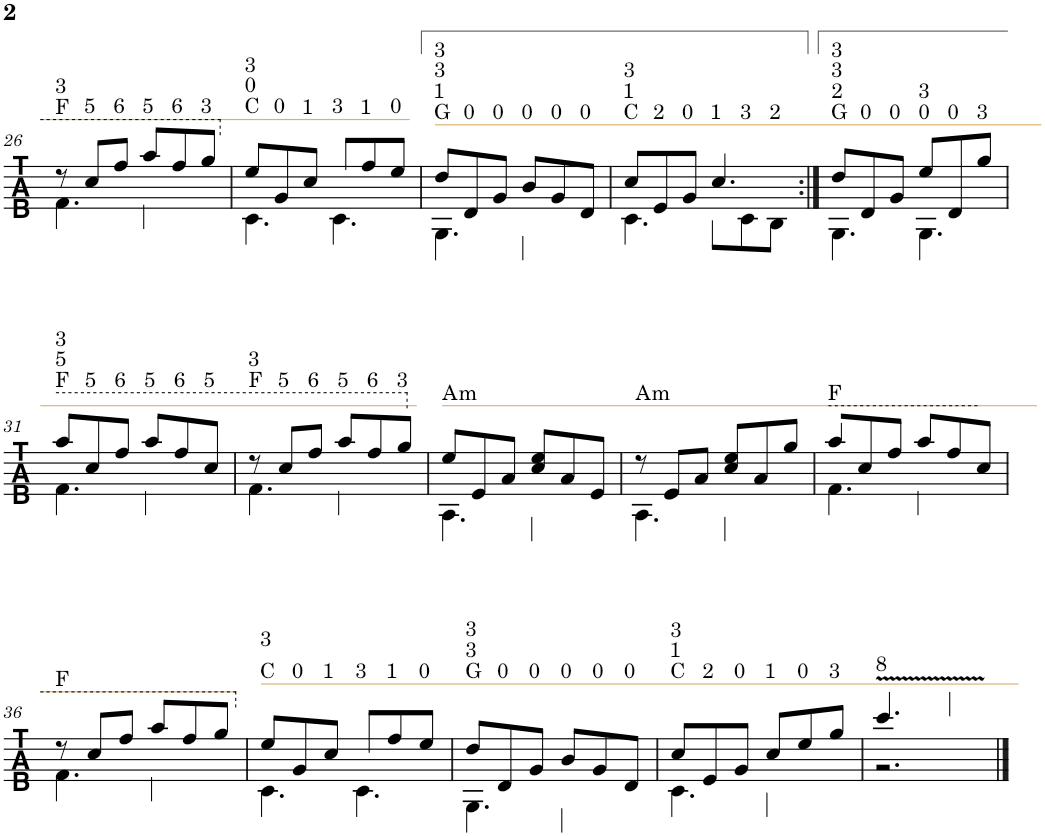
**kern	**harte
*part1	*part1
*staff1	*
*I"Classical Guitar	*
*I'Guitar	*
!!LO:PB:g=z
*	*
*Trd7c12	*
*k[]	*
*M6/8	*
=26	=26
*^	*
!LO:TX:a:t=3	!	!
8r	[4.f\	F:maj
!LO:TX:a:t=5	!	!
8cc/L	.	.
!LO:TX:a:t=6	!	!
8ff/J	.	.
!LO:TX:a:t=5	!	!
8aa/L	4.f\]	.
!LO:TX:a:t=6	!	!
8ff/	.	.
!LO:TX:a:t=3	!	!
8gg/J	.	.
=27	=27	=27
!LO:TX:a:t=0	!	!
!LO:TX:a:t=3	!	!
[8ee/L	4.c\	C:maj
!LO:TX:a:t=0	!	!
8g/	.	.
!LO:TX:a:t=1	!	!
8cc/J	.	.
!LO:TX:a:t=3	!	!
8ee/L]	4.c\	.
!LO:TX:a:t=1	!	!
8ff/	.	.
!LO:TX:a:t=0	!	!
8ee/J	.	.
=28	=28	=28
!LO:TX:a:t=1	!	!
!LO:TX:a:t=3	!	!
!LO:TX:a:t=3	!	!
8dd/L	[4.G\	G:maj
!LO:TX:a:t=0	!	!
8d/	.	.
!LO:TX:a:t=0	!	!
8g/J	.	.
!LO:TX:a:t=0	!	!
8b/L	4.G\]	.
!LO:TX:a:t=0	!	!
8g/	.	.
!LO:TX:a:t=0	!	!
8d/J	.	.
=29	=29	=29
!LO:TX:a:t=1	!	!
!LO:TX:a:t=3	!	!
[8cc/L	[4.c\	C:maj
!LO:TX:a:t=2	!	!
8e/	.	.
!LO:TX:a:t=0	!	!
8g/ 8cc/]J	.	.
!LO:TX:a:t=1	!	!
4.cc/	8c\L]	.
!	!LO:TX:a:t=3	!
.	8c\	.
!	!LO:TX:a:t=2	!
.	8B\J	.
=30:|!	=30:|!	=30:|!
!LO:TX:a:t=2	!	!
!LO:TX:a:t=3	!	!
!LO:TX:a:t=3	!	!
8dd/L	4.G\	G:maj
!LO:TX:a:t=0	!	!
8d/	.	.
!LO:TX:a:t=0	!	!
8g/J	.	.
!LO:TX:a:t=0	!	!
!LO:TX:a:t=3	!	!
8ee/L	4.G\	.
!LO:TX:a:t=0	!	!
8d/	.	.
!LO:TX:a:t=3	!	!
8gg/J	.	.
!!LO:LB:g=z	!!
=31	=31	=31
!LO:TX:a:t=5	!	!
!LO:TX:a:t=3	!	!
8aa/L	[4.f\	F:maj
!LO:TX:a:t=5	!	!
8cc/	.	.
!LO:TX:a:t=6	!	!
8ff/J	.	.
!LO:TX:a:t=5	!	!
8aa/L	4.f\]	.
!LO:TX:a:t=6	!	!
8ff/	.	.
!LO:TX:a:t=5	!	!
8cc/J	.	.
=32	=32	=32
!LO:TX:a:t=3	!	!
8r	[4.f\	F:maj
!LO:TX:a:t=5	!	!
8cc/L	.	.
!LO:TX:a:t=6	!	!
8ff/J	.	.
!LO:TX:a:t=5	!	!
8aa/L	4.f\]	.
!LO:TX:a:t=6	!	!
8ff/	.	.
!LO:TX:a:t=3	!	!
8gg/J	.	.
=33	=33	=33
!	!	!LO:H:kt=m
8ee/L	[4.A\	A:min
8e/	.	.
8a/J	.	.
8cc/ 8ee/L	4.A\]	.
8a/	.	.
8e/J	.	.
=34	=34	=34
!	!	!LO:H:kt=m
8r	[4.A\	A:min
8e/L	.	.
8a/J	.	.
8cc/ 8ee/L	4.A\]	.
8a/	.	.
8gg/J	.	.
=35	=35	=35
8aa/L	[4.f\	F:maj
8cc/	.	.
8ff/J	.	.
8aa/L	4.f\]	.
8ff/	.	.
8cc/J	.	.
!!LO:LB:g=z	!!
=36	=36	=36
8r	[4.f\	F:maj
8cc/L	.	.
8ff/J	.	.
8aa/L	4.f\]	.
8ff/	.	.
8gg/J	.	.
=37	=37	=37
!LO:TX:a:t=3	!	!
8ee/L	4.c\	C:maj
!LO:TX:a:t=0	!	!
8g/	.	.
!LO:TX:a:t=1	!	!
[8cc/J	.	.
!LO:TX:a:t=3	!	!
8cc/L]	4.c\	.
!LO:TX:a:t=1	!	!
8ff/	.	.
!LO:TX:a:t=0	!	!
8ee/J	.	.
=38	=38	=38
!LO:TX:a:t=3	!	!
!LO:TX:a:t=3	!	!
8dd/L	[4.G\	G:maj
!LO:TX:a:t=0	!	!
8d/	.	.
!LO:TX:a:t=0	!	!
8g/J	.	.
!LO:TX:a:t=0	!	!
8b/L	4.G\]	.
!LO:TX:a:t=0	!	!
8g/	.	.
!LO:TX:a:t=0	!	!
8d/J	.	.
=39	=39	=39
!LO:TX:a:t=1	!	!
!LO:TX:a:t=3	!	!
[8cc/L	[4.c\	C:maj
!LO:TX:a:t=2	!	!
8e/	.	.
!LO:TX:a:t=0	!	!
8g/ 8cc/]J	.	.
!LO:TX:a:t=1	!	!
8cc/L	4.c\]	.
!LO:TX:a:t=0	!	!
8ee/	.	.
!LO:TX:a:t=3	!	!
8gg/J	.	.
=40	=40	=40
!LO:TX:a:t=8	!	!
[4.ccc/	2.r	.
4.ccc/]	.	.
*v	*v	*
==	==
*-	*-
